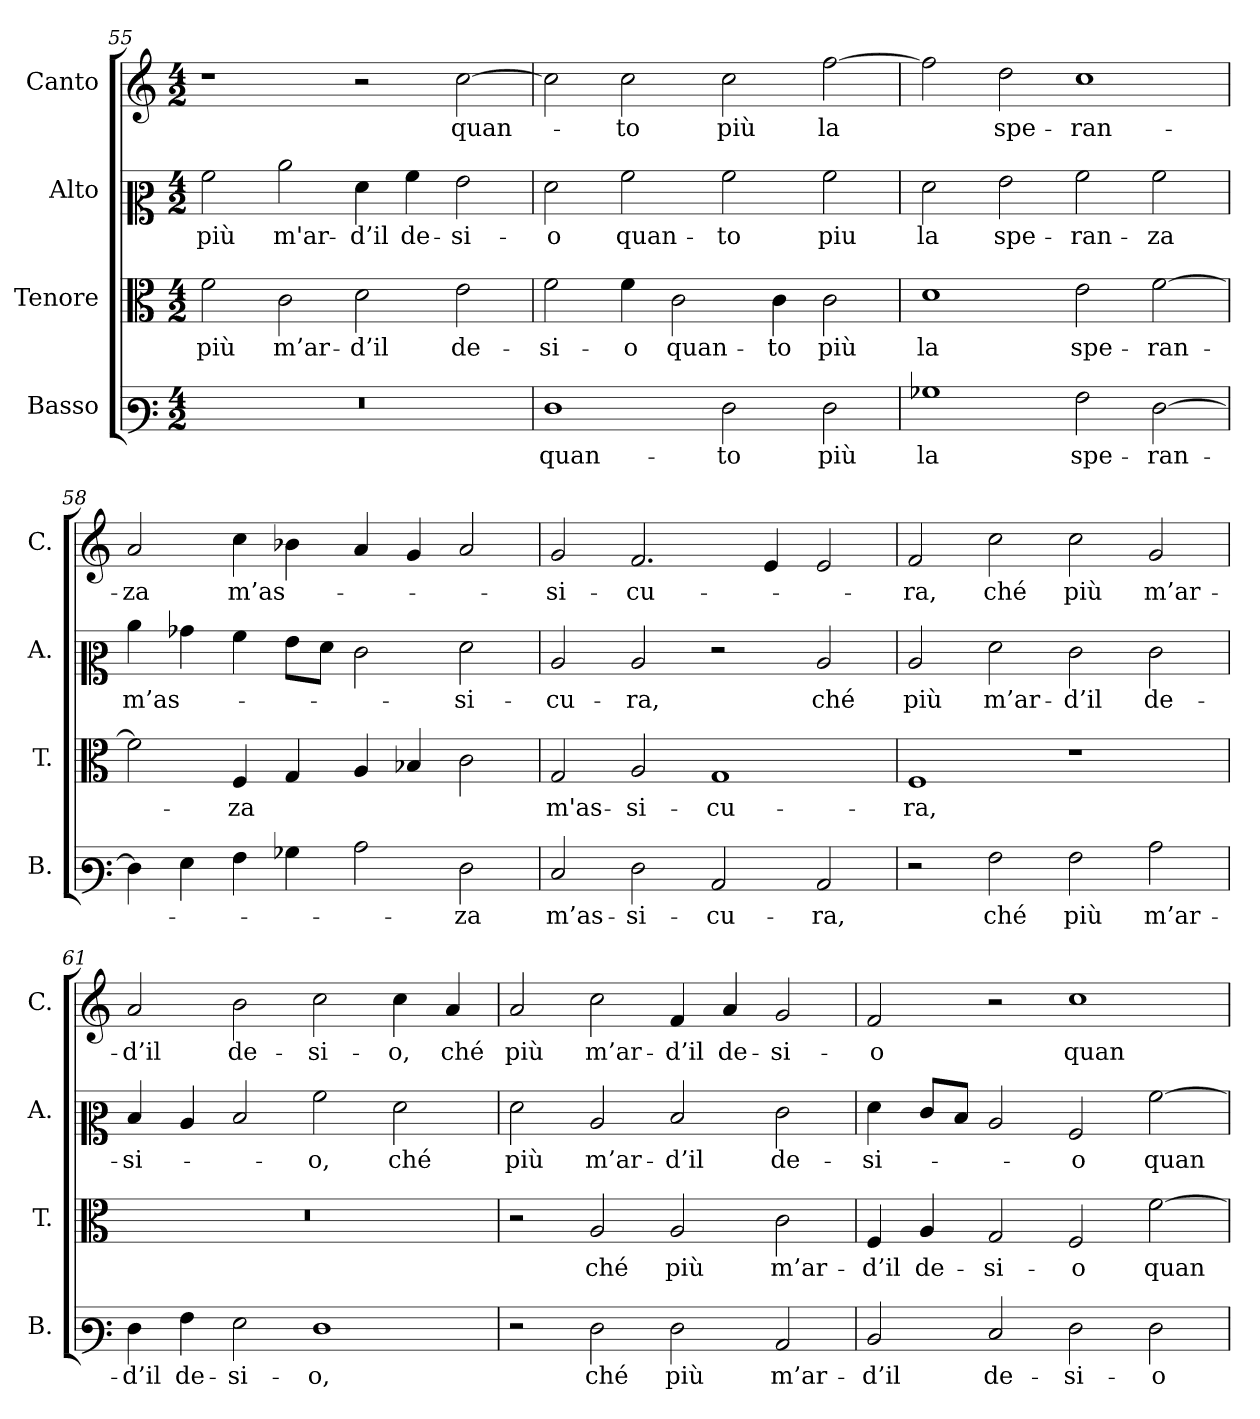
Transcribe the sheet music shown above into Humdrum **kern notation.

**kern	**text	**kern	**text	**kern	**text	**kern	**text
*part4	*part4	*part3	*part3	*part2	*part2	*part1	*part1
*staff4	*staff4	*staff3	*staff3	*staff2	*staff2	*staff1	*staff1
*I"Basso	*	*I"Tenore	*	*I"Alto	*	*I"Canto	*
*I'B.	*	*I'T.	*	*I'A.	*	*I'C.	*
*clefF3	*	*clefC3	*	*clefC2	*	*clefG2	*
*k[]	*	*k[]	*	*k[]	*	*k[]	*
*M4/2	*	*M4/2	*	*M4/2	*	*M4/2	*
=55	=55	=55	=55	=55	=55	=55	=55
0r	.	2f\	più	2a\	più	1r	.
.	.	2c\	m’ar-	2cc\	-m'ar-	.	.
.	.	2d\	-d’il	4f\	-d’il	2r	.
.	.	.	.	4a\	de-	.	.
.	.	2e\	de-	2g\	-si-	[2cc\	quan-
=56	=56	=56	=56	=56	=56	=56	=56
1F	quan-	2f\	-si-	2f\	-o	2cc\]	.
.	.	4f\	-o	2a\	quan-	2cc\	-to
.	.	2c\	quan-	.	.	.	.
2F\	-to	.	.	2a\	-to	2cc\	più
.	.	4c\	-to	.	.	.	.
2F\	più	2c\	più	2a\	piu	[2ff\	la
!!LO:LB:g=z
=57	=57	=57	=57	=57	=57	=57	=57
1B-X	la	1d	la	2f\	la	2ff\]	.
.	.	.	.	2g\	spe-	2dd\	spe-
2A\	spe-	2e\	spe-	2a\	-ran-	1cc	-ran-
[2F\	-ran-	[2f\	-ran-	2a\	-za	.	.
=58	=58	=58	=58	=58	=58	=58	=58
4F\]	.	2f\]	.	4cc\	m’as-	2a/	-za
4G\	.	.	.	4b-X\	.	.	.
4A\	.	4F/	-za	4a\	.	4cc\	m’as-
4B-X\	.	4G/	.	8g\L	.	4b-X\	.
.	.	.	.	8f\J	.	.	.
2c\	.	4A/	.	2e\	.	4a/	.
.	.	4B-X/	.	.	.	4g/	.
2F\	-za	2c\	.	2f\	-si-	2a/	.
=59	=59	=59	=59	=59	=59	=59	=59
2E/	m’as-	2G/	m'as-	2c/	-cu-	2g/	-si-
2F\	-si-	2A/	-si-	2c/	-ra,	2.f/	cu-
2C/	-cu-	1G	-cu-	2r	.	.	.
.	.	.	.	.	.	4e/	.
2C/	-ra,	.	.	2c/	ché	2e/	.
=60	=60	=60	=60	=60	=60	=60	=60
2r	.	1F	-ra,	2c/	più	2f/	ra,
2A\	ché	.	.	2f\	m’ar-	2cc\	ché
2A\	più	1r	.	2e\	-d’il	2cc\	più
2c\	m’ar-	.	.	2e\	de-	2g/	m’ar-
!!LO:PB:g=z
=61	=61	=61	=61	=61	=61	=61	=61
4F\	-d’il	0r	.	4d/	-si-	2a/	-d’il
4A\	de-	.	.	4c/	.	.	.
2G\	-si-	.	.	2d/	.	2b\	de-
1F	o,	.	.	2a\	-o,	2cc\	-si-
.	.	.	.	2f\	ché	4cc\	-o,
.	.	.	.	.	.	4a/	ché
=62	=62	=62	=62	=62	=62	=62	=62
2r	.	2r	.	2f\	più	2a/	più
2F\	ché	2A/	ché	2c/	m’ar-	2cc\	m’ar-
2F\	più	2A/	più	2d/	-d’il	4f/	-d’il
.	.	.	.	.	.	4a/	de-
2C/	m’ar-	2c\	m’ar-	2e\	de-	2g/	-si-
=63	=63	=63	=63	=63	=63	=63	=63
2D/	-d’il	4F/	-d’il	4f\	-si-	2f/	-o
.	.	4A/	-de-	8e/L	.	.	.
.	.	.	.	8d/J	.	.	.
2E/	de-	2G/	-si-	2c/	.	2r	.
2F\	-si-	2F/	-o	2A/	-o	1cc	quan-
2F\	-o	[2f\	quan-	[2a\	quan-	.	.
=	=	=	=	=	=	=	=
*-	*-	*-	*-	*-	*-	*-	*-
